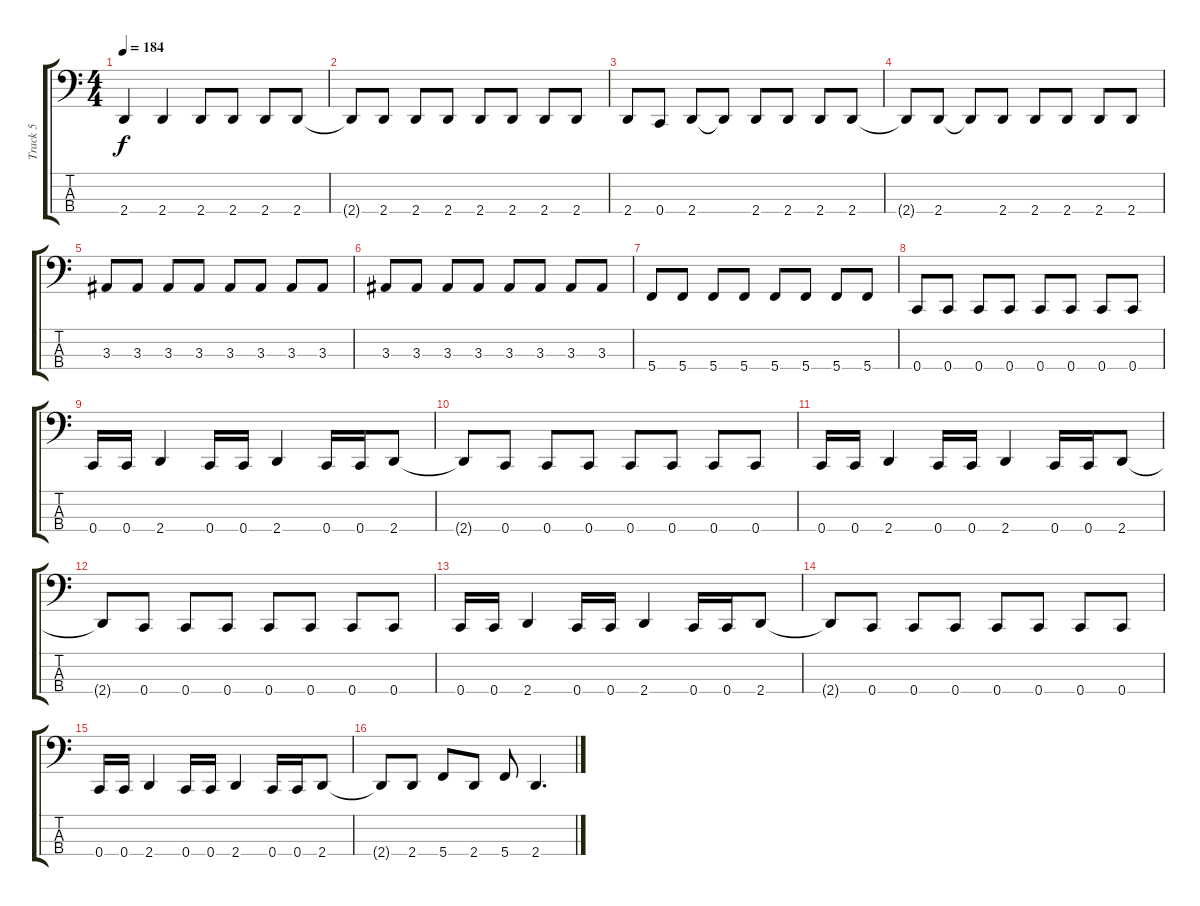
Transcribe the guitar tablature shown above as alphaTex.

\track ("Track 5" "Track 5") {instrument electricbasspick}
\staff {score tabs}
\tuning (F2 C2 G1 C1) {hide}
\ts (4 4)
\tempo 184
\clef f4
\ks c
2.4.4{dy f} 2.4.4 2.4.8 2.4.8 2.4.8 2.4.8 |
2.4{t}.8 2.4.8 2.4.8 2.4.8 2.4.8 2.4.8 2.4.8 2.4.8 |
2.4.8 0.4.8 2.4.8 2.4{t}.8 2.4.8 2.4.8 2.4.8 2.4.8 |
2.4{t}.8 2.4.8 2.4{t}.8 2.4.8 2.4.8 2.4.8 2.4.8 2.4.8 |
3.3.8 3.3.8 3.3.8 3.3.8 3.3.8 3.3.8 3.3.8 3.3.8 |
3.3.8 3.3.8 3.3.8 3.3.8 3.3.8 3.3.8 3.3.8 3.3.8 |
5.4.8 5.4.8 5.4.8 5.4.8 5.4.8 5.4.8 5.4.8 5.4.8 |
0.4.8 0.4.8 0.4.8 0.4.8 0.4.8 0.4.8 0.4.8 0.4.8 |
0.4.16 0.4.16 2.4.4 0.4.16 0.4.16 2.4.4 0.4.16 0.4.16 2.4.8 |
2.4{t}.8 0.4.8 0.4.8 0.4.8 0.4.8 0.4.8 0.4.8 0.4.8 |
0.4.16 0.4.16 2.4.4 0.4.16 0.4.16 2.4.4 0.4.16 0.4.16 2.4.8 |
2.4{t}.8 0.4.8 0.4.8 0.4.8 0.4.8 0.4.8 0.4.8 0.4.8 |
0.4.16 0.4.16 2.4.4 0.4.16 0.4.16 2.4.4 0.4.16 0.4.16 2.4.8 |
2.4{t}.8 0.4.8 0.4.8 0.4.8 0.4.8 0.4.8 0.4.8 0.4.8 |
0.4.16 0.4.16 2.4.4 0.4.16 0.4.16 2.4.4 0.4.16 0.4.16 2.4.8 |
2.4{t}.8 2.4.8 5.4.8 2.4.8 5.4.8 2.4.4{d}
